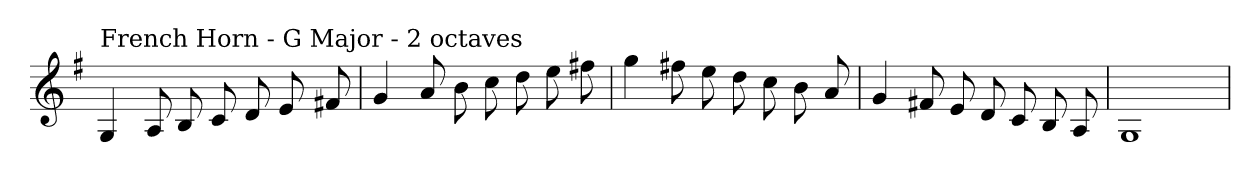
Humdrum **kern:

**kern
*part1
*staff1
*clefG2
*k[f#]
*G:
=
!LO:TX:a:t=French Horn - G Major - 2 octaves
4G
8A
8B
8c
8d
8e
8f#X
=
4g
8a
8b
8cc
8dd
8ee
8ff#X
=
4gg
8ff#X
8ee
8dd
8cc
8b
8a
=
4g
8f#X
8e
8d
8c
8B
8A
=
1G
=
*-
